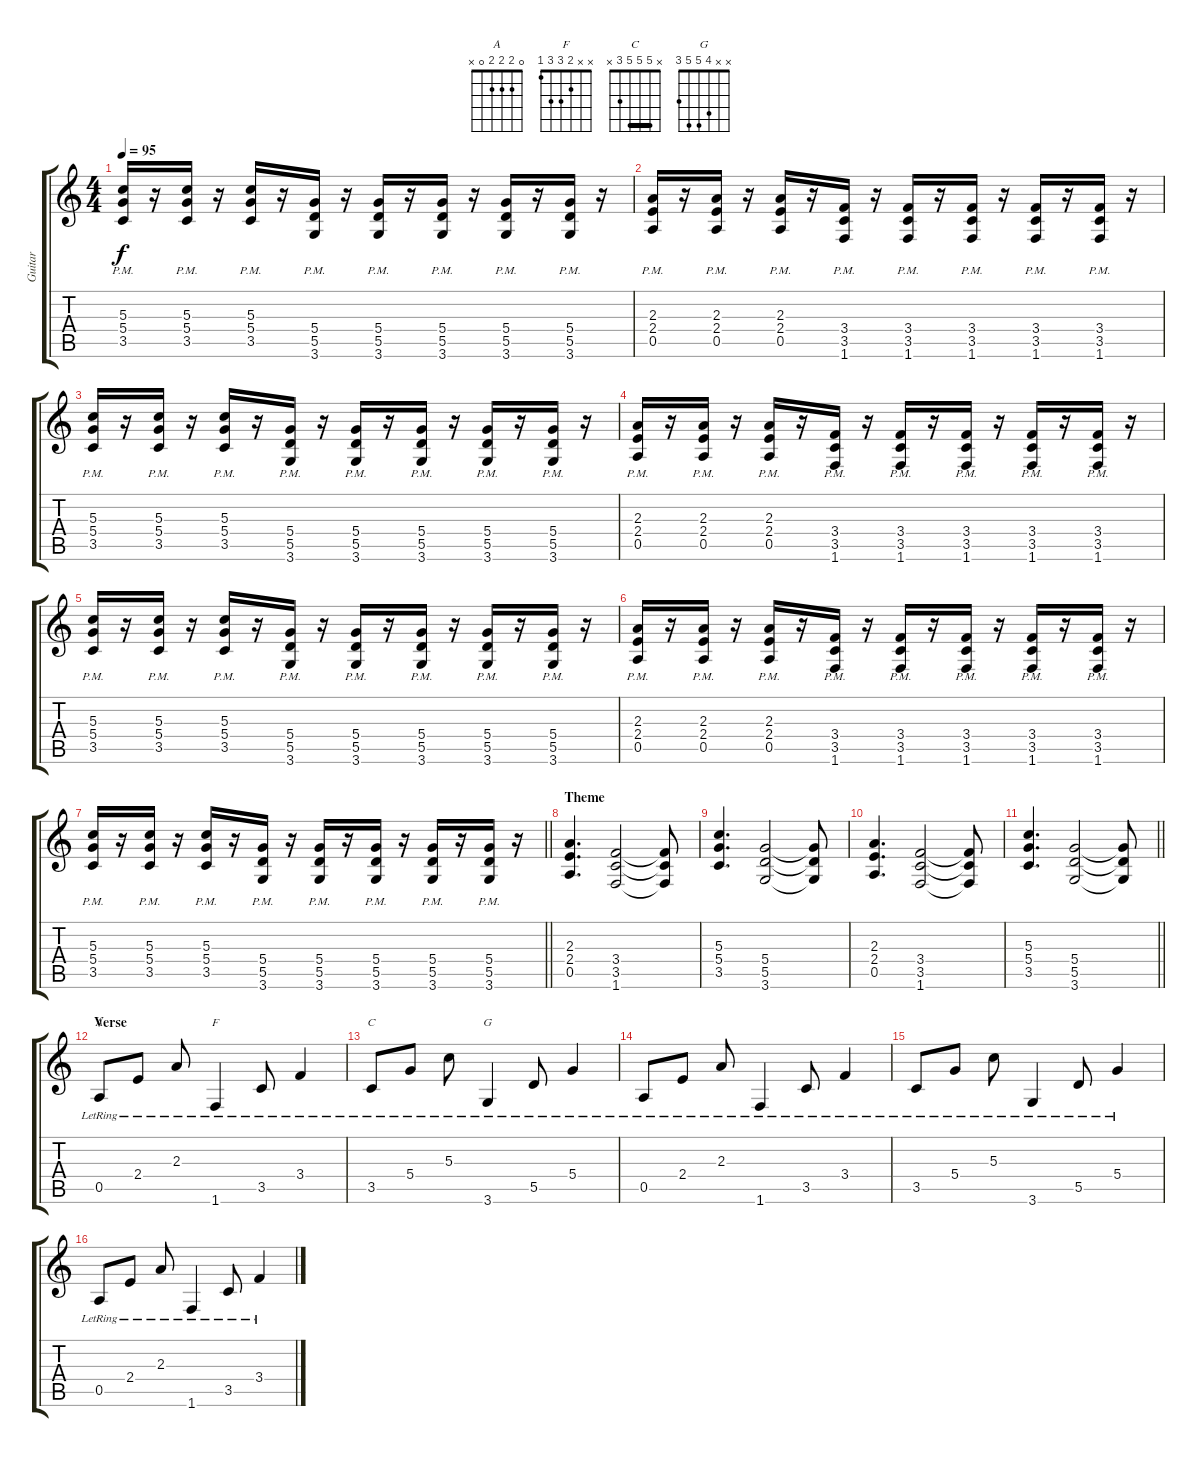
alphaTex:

\track ("Guitar" "Guitar") {instrument electricguitarmuted}
\staff {score tabs}
\tuning (E4 B3 G3 D3 A2 E2) {hide}
\chord ("A" 0 2 2 2 0 x)
\chord ("F" x x 2 3 3 1)
\chord ("C" x 5 5 5 3 x) {barre 5}
\chord ("G" x x 4 5 5 3)
\ts (4 4)
\tempo 95
\clef g2
\ks c
(5.3{pm} 5.4{pm} 3.5{pm}).16{dy f} r.16 (5.3{pm} 5.4{pm} 3.5{pm}).16 r.16 (5.3{pm} 5.4{pm} 3.5{pm}).16 r.16 (5.4{pm} 5.5{pm} 3.6{pm}).16 r.16 (5.4{pm} 5.5{pm} 3.6{pm}).16 r.16 (5.4{pm} 5.5{pm} 3.6{pm}).16 r.16 (5.4{pm} 5.5{pm} 3.6{pm}).16 r.16 (5.4{pm} 5.5{pm} 3.6{pm}).16 r.16 |
(2.3{pm} 2.4{pm} 0.5{pm}).16 r.16 (2.3{pm} 2.4{pm} 0.5{pm}).16 r.16 (2.3{pm} 2.4{pm} 0.5{pm}).16 r.16 (3.4{pm} 3.5{pm} 1.6{pm}).16 r.16 (3.4{pm} 3.5{pm} 1.6{pm}).16 r.16 (3.4{pm} 3.5{pm} 1.6{pm}).16 r.16 (3.4{pm} 3.5{pm} 1.6{pm}).16 r.16 (3.4{pm} 3.5{pm} 1.6{pm}).16 r.16 |
(5.3{pm} 5.4{pm} 3.5{pm}).16 r.16 (5.3{pm} 5.4{pm} 3.5{pm}).16 r.16 (5.3{pm} 5.4{pm} 3.5{pm}).16 r.16 (5.4{pm} 5.5{pm} 3.6{pm}).16 r.16 (5.4{pm} 5.5{pm} 3.6{pm}).16 r.16 (5.4{pm} 5.5{pm} 3.6{pm}).16 r.16 (5.4{pm} 5.5{pm} 3.6{pm}).16 r.16 (5.4{pm} 5.5{pm} 3.6{pm}).16 r.16 |
(2.3{pm} 2.4{pm} 0.5{pm}).16{instrument overdrivenguitar} r.16 (2.3{pm} 2.4{pm} 0.5{pm}).16 r.16 (2.3{pm} 2.4{pm} 0.5{pm}).16 r.16 (3.4{pm} 3.5{pm} 1.6{pm}).16 r.16 (3.4{pm} 3.5{pm} 1.6{pm}).16 r.16 (3.4{pm} 3.5{pm} 1.6{pm}).16 r.16 (3.4{pm} 3.5{pm} 1.6{pm}).16 r.16 (3.4{pm} 3.5{pm} 1.6{pm}).16 r.16 |
(5.3{pm} 5.4{pm} 3.5{pm}).16 r.16 (5.3{pm} 5.4{pm} 3.5{pm}).16 r.16 (5.3{pm} 5.4{pm} 3.5{pm}).16 r.16 (5.4{pm} 5.5{pm} 3.6{pm}).16 r.16 (5.4{pm} 5.5{pm} 3.6{pm}).16 r.16 (5.4{pm} 5.5{pm} 3.6{pm}).16 r.16 (5.4{pm} 5.5{pm} 3.6{pm}).16 r.16 (5.4{pm} 5.5{pm} 3.6{pm}).16 r.16 |
(2.3{pm} 2.4{pm} 0.5{pm}).16 r.16 (2.3{pm} 2.4{pm} 0.5{pm}).16 r.16 (2.3{pm} 2.4{pm} 0.5{pm}).16 r.16 (3.4{pm} 3.5{pm} 1.6{pm}).16 r.16 (3.4{pm} 3.5{pm} 1.6{pm}).16 r.16 (3.4{pm} 3.5{pm} 1.6{pm}).16 r.16 (3.4{pm} 3.5{pm} 1.6{pm}).16 r.16 (3.4{pm} 3.5{pm} 1.6{pm}).16 r.16 |
\barLineRight lightlight
(5.3{pm} 5.4{pm} 3.5{pm}).16 r.16 (5.3{pm} 5.4{pm} 3.5{pm}).16 r.16 (5.3{pm} 5.4{pm} 3.5{pm}).16 r.16 (5.4{pm} 5.5{pm} 3.6{pm}).16 r.16 (5.4{pm} 5.5{pm} 3.6{pm}).16 r.16 (5.4{pm} 5.5{pm} 3.6{pm}).16 r.16 (5.4{pm} 5.5{pm} 3.6{pm}).16 r.16 (5.4{pm} 5.5{pm} 3.6{pm}).16 r.16 |
\section ("" "Theme")
(2.3 2.4 0.5).4{d} (3.4 3.5 1.6).2 (3.4{t} 3.5{t} 1.6{t}).8 |
(5.3 5.4 3.5).4{d} (5.4 5.5 3.6).2 (5.4{t} 5.5{t} 3.6{t}).8 |
(2.3 2.4 0.5).4{d} (3.4 3.5 1.6).2 (3.4{t} 3.5{t} 1.6{t}).8 |
\barLineRight lightlight
(5.3 5.4 3.5).4{d} (5.4 5.5 3.6).2 (5.4{t} 5.5{t} 3.6{t}).8 |
\section ("" "Verse")
0.5{lr}.8{ch "A" instrument electricguitarmuted} 2.4{lr}.8 2.3{lr}.8 1.6{lr}.4{ch "F"} 3.5{lr}.8 3.4{lr}.4 |
3.5{lr}.8{ch "C"} 5.4{lr}.8 5.3{lr}.8 3.6{lr}.4{ch "G"} 5.5{lr}.8 5.4{lr}.4 |
0.5{lr}.8 2.4{lr}.8 2.3{lr}.8 1.6{lr}.4 3.5{lr}.8 3.4{lr}.4 |
3.5{lr}.8 5.4{lr}.8 5.3{lr}.8 3.6{lr}.4 5.5{lr}.8 5.4{lr}.4 |
0.5{lr}.8 2.4{lr}.8 2.3{lr}.8 1.6{lr}.4 3.5{lr}.8 3.4{lr}.4
